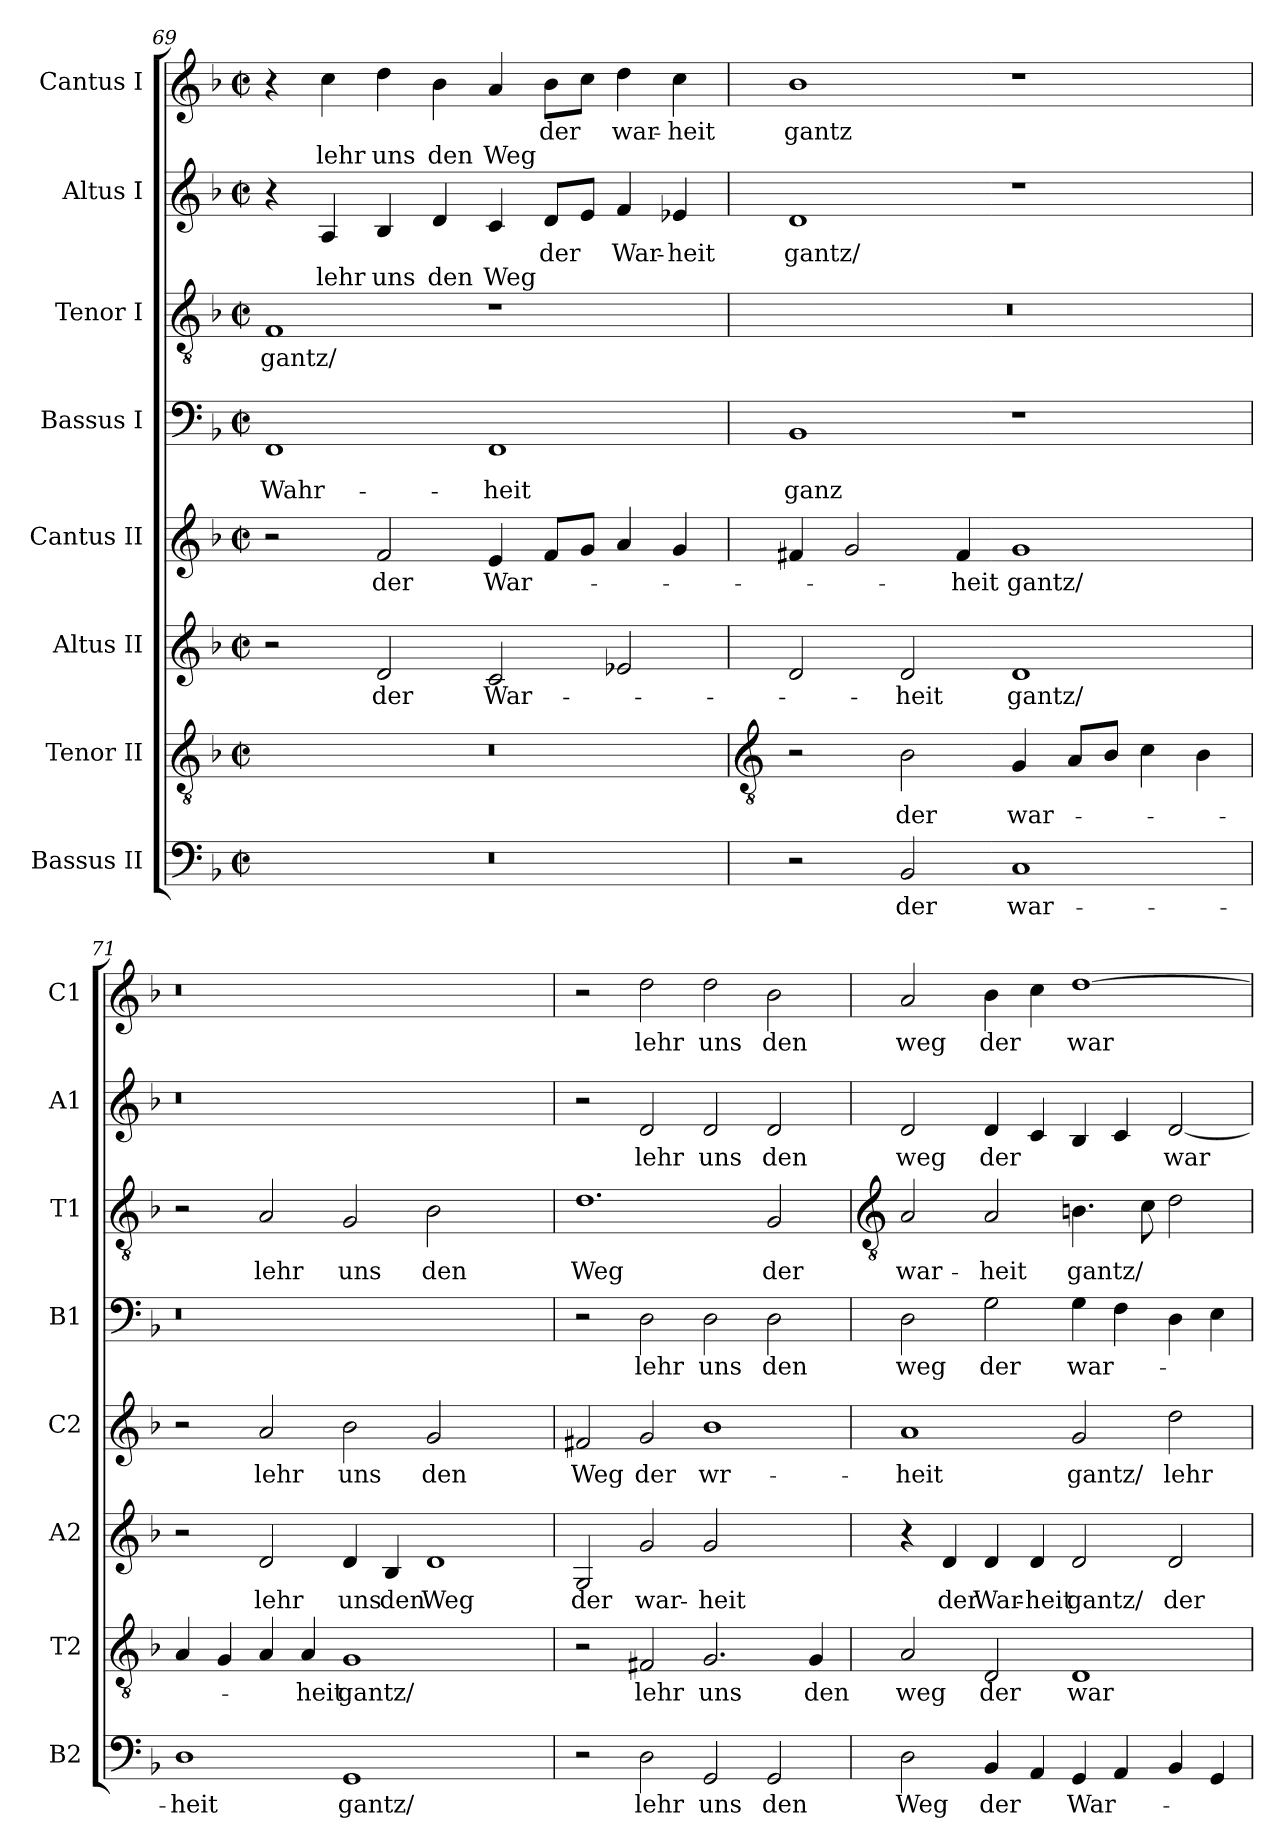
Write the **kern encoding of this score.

**kern	**text	**kern	**text	**kern	**text	**kern	**text	**kern	**text	**text	**kern	**text	**kern	**text	**text	**kern	**text	**text
*part8	*part8	*part7	*part7	*part6	*part6	*part5	*part5	*part4	*part4	*part4	*part3	*part3	*part2	*part2	*part2	*part1	*part1	*part1
*staff8	*staff8	*staff7	*staff7	*staff6	*staff6	*staff5	*staff5	*staff4	*staff4	*staff4	*staff3	*staff3	*staff2	*staff2	*staff2	*staff1	*staff1	*staff1
*I"Bassus II	*	*I"Tenor II	*	*I"Altus II	*	*I"Cantus II	*	*I"Bassus I	*	*	*I"Tenor I	*	*I"Altus I	*	*	*I"Cantus I	*	*
*I'B2	*	*I'T2	*	*I'A2	*	*I'C2	*	*I'B1	*	*	*I'T1	*	*I'A1	*	*	*I'C1	*	*
!!LO:LB:g=z
*clefF4	*	*clefGv2	*	*clefG2	*	*clefG2	*	*clefF4	*	*	*clefGv2	*	*clefG2	*	*	*clefG2	*	*
*k[b-]	*	*k[b-]	*	*k[b-]	*	*k[b-]	*	*k[b-]	*	*	*k[b-]	*	*k[b-]	*	*	*k[b-]	*	*
*F:	*	*F:	*	*F:	*	*F:	*	*F:	*	*	*F:	*	*F:	*	*	*F:	*	*
*M4/2	*	*M4/2	*	*M4/2	*	*M4/2	*	*M4/2	*	*	*M4/2	*	*M4/2	*	*	*M4/2	*	*
*met(c|)	*	*met(c|)	*	*met(c|)	*	*met(c|)	*	*met(c|)	*	*	*met(c|)	*	*met(c|)	*	*	*met(c|)	*	*
=69	=69	=69	=69	=69	=69	=69	=69	=69	=69	=69	=69	=69	=69	=69	=69	=69	=69	=69
!	!	!	!	!	!	!	!	!	!	!LO:LY:b	!	!LO:LY:b	!	!	!	!	!	!
0r	.	0r	.	2r	.	2r	.	1FF	.	Wahr-	1F	gantz/	4r	.	.	4r	.	.
!	!	!	!	!	!	!	!	!	!	!	!	!	!	!	!LO:LY:b	!	!	!LO:LY:b
.	.	.	.	.	.	.	.	.	.	.	.	.	4A	.	lehr	4cc	.	lehr
!	!	!	!	!	!LO:LY:b	!	!LO:LY:b	!	!	!	!	!	!	!	!LO:LY:b	!	!	!LO:LY:b
.	.	.	.	2d	der	2f	der	.	.	.	.	.	4B-	.	uns	4dd	.	uns
!	!	!	!	!	!	!	!	!	!	!	!	!	!	!	!LO:LY:b	!	!	!LO:LY:b
.	.	.	.	.	.	.	.	.	.	.	.	.	4d	.	den	4b-	.	den
!	!	!	!	!	!LO:LY:b	!	!LO:LY:b	!	!	!LO:LY:b	!	!	!	!	!LO:LY:b	!	!	!LO:LY:b
.	.	.	.	2c	War-	4e	War-	1FF	.	-heit	1r	.	4c	.	Weg	4a	.	Weg
!	!	!	!	!	!	!	!	!	!	!	!	!	!	!LO:LY:b	!	!	!LO:LY:b	!
.	.	.	.	.	.	8fL	.	.	.	.	.	.	8dL	der	.	8b-L	der	.
.	.	.	.	.	.	8gJ	.	.	.	.	.	.	8eJ	.	.	8ccJ	.	.
!	!	!	!	!	!	!	!	!	!	!	!	!	!	!LO:LY:b	!	!	!LO:LY:b	!
.	.	.	.	2e-X	.	4a	.	.	.	.	.	.	4f	War-	.	4dd	war-	.
!	!	!	!	!	!	!	!	!	!	!	!	!	!	!LO:LY:b	!	!	!LO:LY:b	!
.	.	.	.	.	.	4g	.	.	.	.	.	.	4e-X	-heit	.	4cc	-heit	.
!!LO:LB:g=z
=70	=70	=70	=70	=70	=70	=70	=70	=70	=70	=70	=70	=70	=70	=70	=70	=70	=70	=70
*	*	*clefGv2	*	*	*	*	*	*	*	*	*	*	*	*	*	*	*	*
!	!	!	!	!	!	!	!	!	!	!LO:LY:b	!	!	!	!LO:LY:b	!	!	!LO:LY:b	!
2r	.	2r	.	2d	.	4f#X	.	1BB-	.	ganz	0r	.	1d	gantz/	.	1b-	gantz	.
.	.	.	.	.	.	2g	.	.	.	.	.	.	.	.	.	.	.	.
!	!LO:LY:b	!	!LO:LY:b	!	!LO:LY:b	!	!	!	!	!	!	!	!	!	!	!	!	!
2BB-	der	2B-	der	2d	-heit	.	.	.	.	.	.	.	.	.	.	.	.	.
!	!	!	!	!	!	!	!LO:LY:b	!	!	!	!	!	!	!	!	!	!	!
.	.	.	.	.	.	4f#	-heit	.	.	.	.	.	.	.	.	.	.	.
!	!LO:LY:b	!	!LO:LY:b	!	!LO:LY:b	!	!LO:LY:b	!	!	!	!	!	!	!	!	!	!	!
1C	war-	4G	war-	1d	gantz/	1g	gantz/	1r	.	.	.	.	1r	.	.	1r	.	.
.	.	8AL	.	.	.	.	.	.	.	.	.	.	.	.	.	.	.	.
.	.	8B-J	.	.	.	.	.	.	.	.	.	.	.	.	.	.	.	.
.	.	4c	.	.	.	.	.	.	.	.	.	.	.	.	.	.	.	.
.	.	4B-	.	.	.	.	.	.	.	.	.	.	.	.	.	.	.	.
=71	=71	=71	=71	=71	=71	=71	=71	=71	=71	=71	=71	=71	=71	=71	=71	=71	=71	=71
!	!LO:LY:b	!	!	!	!	!	!	!	!	!	!	!	!	!	!	!	!	!
1D	-heit	4A	.	2r	.	2r	.	0r	.	.	2r	.	0r	.	.	0r	.	.
.	.	4G	.	.	.	.	.	.	.	.	.	.	.	.	.	.	.	.
!	!	!	!	!	!LO:LY:b	!	!LO:LY:b	!	!	!	!	!LO:LY:b	!	!	!	!	!	!
.	.	4A	.	2d	lehr	2a	lehr	.	.	.	2A	lehr	.	.	.	.	.	.
!	!	!	!LO:LY:b	!	!	!	!	!	!	!	!	!	!	!	!	!	!	!
.	.	4A	-heit	.	.	.	.	.	.	.	.	.	.	.	.	.	.	.
!	!LO:LY:b	!	!LO:LY:b	!	!LO:LY:b	!	!LO:LY:b	!	!	!	!	!LO:LY:b	!	!	!	!	!	!
1GG	gantz/	1G	gantz/	4d	uns	2b-	uns	.	.	.	2G	uns	.	.	.	.	.	.
!	!	!	!	!	!LO:LY:b	!	!	!	!	!	!	!	!	!	!	!	!	!
.	.	.	.	4B-	den	.	.	.	.	.	.	.	.	.	.	.	.	.
!	!	!	!	!	!LO:LY:b	!	!LO:LY:b	!	!	!	!	!LO:LY:b	!	!	!	!	!	!
.	.	.	.	1d	Weg	2g	den	.	.	.	2B-	den	.	.	.	.	.	.
2ryy	.	2ryy	.	.	.	2ryy	.	2ryy	.	.	2ryy	.	2ryy	.	.	2ryy	.	.
=72	=72	=72	=72	=72	=72	=72	=72	=72	=72	=72	=72	=72	=72	=72	=72	=72	=72	=72
!	!	!	!	!	!LO:LY:b	!	!LO:LY:b	!	!	!	!	!LO:LY:b	!	!	!	!	!	!
2r	.	2r	.	2G	der	2f#X	Weg	2r	.	.	1.d	Weg	2r	.	.	2r	.	.
!	!LO:LY:b	!	!LO:LY:b	!	!LO:LY:b	!	!LO:LY:b	!	!LO:LY:b	!	!	!	!	!LO:LY:b	!	!	!LO:LY:b	!
2D	lehr	2F#X	lehr	2g	war-	2g	der	2D	lehr	.	.	.	2d	lehr	.	2dd	lehr	.
!	!LO:LY:b	!	!LO:LY:b	!	!LO:LY:b	!	!LO:LY:b	!	!LO:LY:b	!	!	!	!	!LO:LY:b	!	!	!LO:LY:b	!
2GG	uns	2.G	uns	2g	-heit	1b-	wr-	2D	uns	.	.	.	2d	uns	.	2dd	uns	.
!	!LO:LY:b	!	!	!	!	!	!	!	!LO:LY:b	!	!	!LO:LY:b	!	!LO:LY:b	!	!	!LO:LY:b	!
2GG	den	.	.	2ryy	.	.	.	2D	den	.	2G	der	2d	den	.	2b-	den	.
!	!	!	!LO:LY:b	!	!	!	!	!	!	!	!	!	!	!	!	!	!	!
.	.	4G	den	.	.	.	.	.	.	.	.	.	.	.	.	.	.	.
!!LO:LB:g=z
=73	=73	=73	=73	=73	=73	=73	=73	=73	=73	=73	=73	=73	=73	=73	=73	=73	=73	=73
*	*	*	*	*	*	*	*	*	*	*	*clefGv2	*	*	*	*	*	*	*
!	!LO:LY:b	!	!LO:LY:b	!	!	!	!LO:LY:b	!	!LO:LY:b	!	!	!LO:LY:b	!	!LO:LY:b	!	!	!LO:LY:b	!
2D	Weg	2A	weg	4r	.	1a	-heit	2D	weg	.	2A	war-	2d	weg	.	2a	weg	.
!	!	!	!	!	!LO:LY:b	!	!	!	!	!	!	!	!	!	!	!	!	!
.	.	.	.	4d	der	.	.	.	.	.	.	.	.	.	.	.	.	.
!	!LO:LY:b	!	!LO:LY:b	!	!LO:LY:b	!	!	!	!LO:LY:b	!	!	!LO:LY:b	!	!LO:LY:b	!	!	!LO:LY:b	!
4BB-	der	2D	der	4d	War-	.	.	2G	der	.	2A	-heit	4d	der	.	4b-	der	.
!	!	!	!	!	!LO:LY:b	!	!	!	!	!	!	!	!	!	!	!	!	!
4AA	.	.	.	4d	-heit	.	.	.	.	.	.	.	4c	.	.	4cc	.	.
!	!LO:LY:b	!	!LO:LY:b	!	!LO:LY:b	!	!LO:LY:b	!	!LO:LY:b	!	!	!LO:LY:b	!	!	!	!	!LO:LY:b	!
4GG	War-	1D	war-	2d	gantz/	2g	gantz/	4G	war-	.	4.Bn	gantz/	4B-	.	.	[1dd	war-	.
4AA	.	.	.	.	.	.	.	4F	.	.	.	.	4c	.	.	.	.	.
.	.	.	.	.	.	.	.	.	.	.	8c	.	.	.	.	.	.	.
!	!	!	!	!	!LO:LY:b	!	!LO:LY:b	!	!	!	!	!	!	!LO:LY:b	!	!	!	!
4BB-	.	.	.	2d	der	2dd	lehr	4D	.	.	2d	.	[2d	war-	.	.	.	.
4GG	.	.	.	.	.	.	.	4E	.	.	.	.	.	.	.	.	.	.
=	=	=	=	=	=	=	=	=	=	=	=	=	=	=	=	=	=	=
*-	*-	*-	*-	*-	*-	*-	*-	*-	*-	*-	*-	*-	*-	*-	*-	*-	*-	*-
